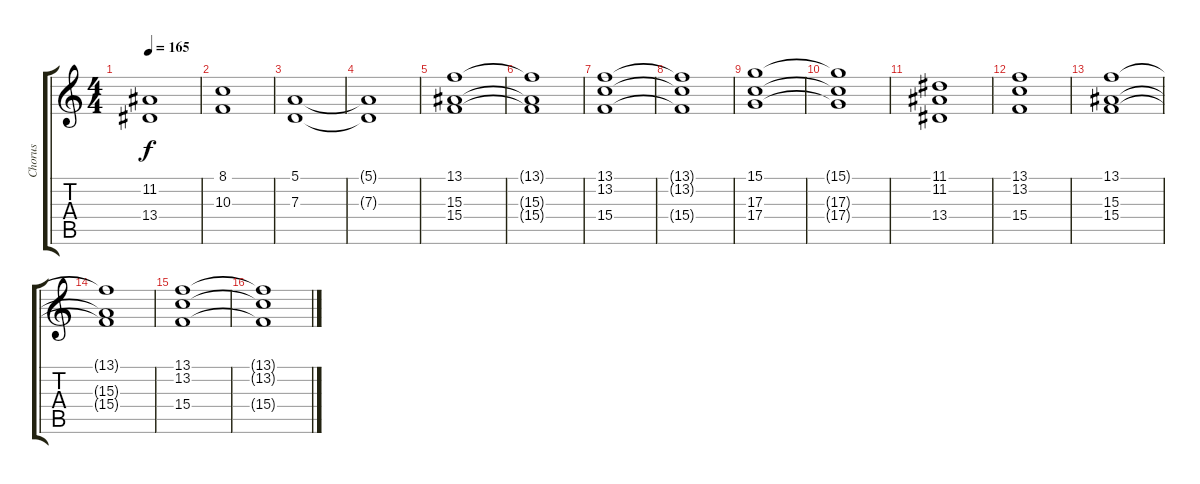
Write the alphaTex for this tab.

\track ("Chorus" "Chorus") {instrument choiraahs}
\staff {score tabs}
\tuning (E4 B3 G3 D3 A2 E2) {hide}
\ts (4 4)
\tempo 165
\clef g2
\ks c
(11.2 13.4).1{dy f} |
(8.1 10.3).1 |
(5.1 7.3).1 |
(5.1{t} 7.3{t}).1 |
(13.1 15.3 15.4).1 |
(13.1{t} 15.3{t} 15.4{t}).1 |
(13.1 13.2 15.4).1 |
(13.1{t} 13.2{t} 15.4{t}).1 |
(15.1 17.3 17.4).1 |
(15.1{t} 17.3{t} 17.4{t}).1 |
(11.1 11.2 13.4).1 |
(13.1 13.2 15.4).1 |
(13.1 15.3 15.4).1 |
(13.1{t} 15.3{t} 15.4{t}).1 |
(13.1 13.2 15.4).1 |
(13.1{t} 13.2{t} 15.4{t}).1
